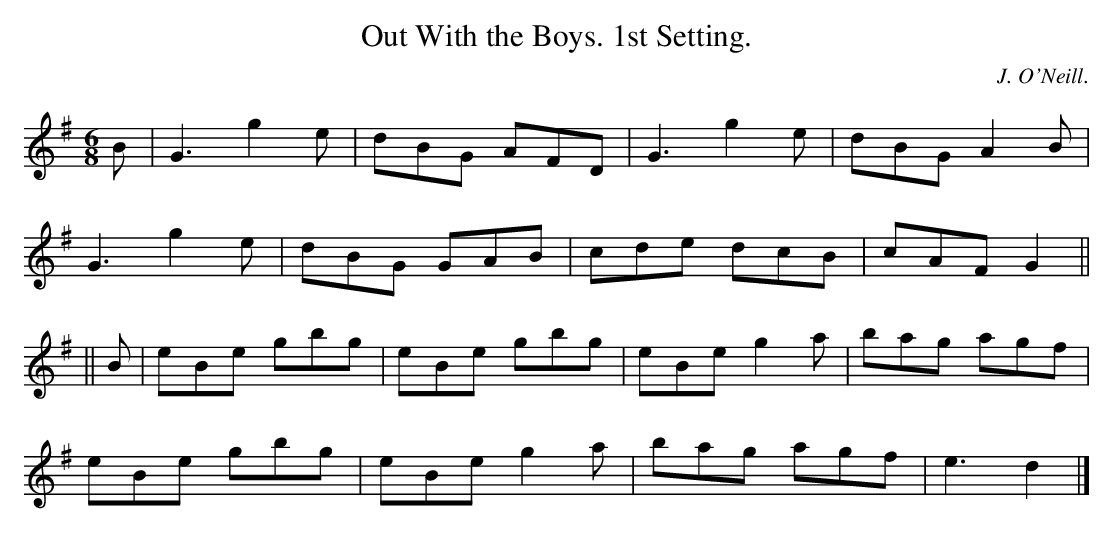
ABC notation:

X:1
T: Out With the Boys. 1st Setting.
C: J. O'Neill.
M: 6/8
K: G
B|G3 g2 e|dBG AFD|G3 g2 e|dBG A2 B|
G3 g2 e|dBG GAB|cde dcB|cAF G2||
||B|eBe gbg|eBe gbg|eBe g2 a|bag agf|
eBe gbg|eBe g2 a|bag agf|e3 d2|]
